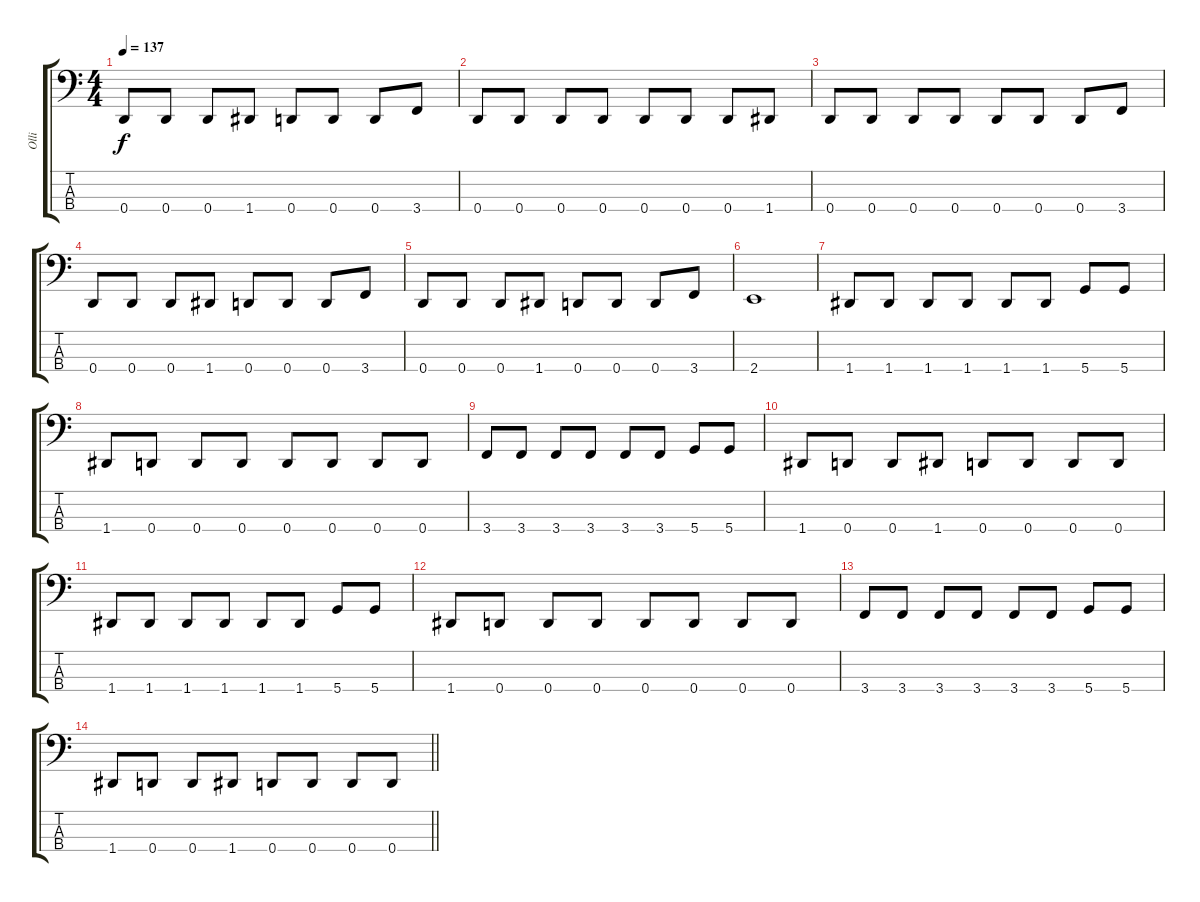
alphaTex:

\track ("Olli" "Olli") {instrument electricbassfinger}
\staff {score tabs}
\tuning (G2 D2 A1 D1) {hide}
\ts (4 4)
\tempo 137
\clef f4
\ks c
0.4.8{dy f} 0.4.8 0.4.8 1.4.8 0.4.8 0.4.8 0.4.8 3.4.8 |
0.4.8 0.4.8 0.4.8 0.4.8 0.4.8 0.4.8 0.4.8 1.4.8 |
0.4.8 0.4.8 0.4.8 0.4.8 0.4.8 0.4.8 0.4.8 3.4.8 |
0.4.8 0.4.8 0.4.8 1.4.8 0.4.8 0.4.8 0.4.8 3.4.8 |
0.4.8 0.4.8 0.4.8 1.4.8 0.4.8 0.4.8 0.4.8 3.4.8 |
2.4.1 |
1.4.8 1.4.8 1.4.8 1.4.8 1.4.8 1.4.8 5.4.8 5.4.8 |
1.4.8 0.4.8 0.4.8 0.4.8 0.4.8 0.4.8 0.4.8 0.4.8 |
3.4.8 3.4.8 3.4.8 3.4.8 3.4.8 3.4.8 5.4.8 5.4.8 |
1.4.8 0.4.8 0.4.8 1.4.8 0.4.8 0.4.8 0.4.8 0.4.8 |
1.4.8 1.4.8 1.4.8 1.4.8 1.4.8 1.4.8 5.4.8 5.4.8 |
1.4.8 0.4.8 0.4.8 0.4.8 0.4.8 0.4.8 0.4.8 0.4.8 |
3.4.8 3.4.8 3.4.8 3.4.8 3.4.8 3.4.8 5.4.8 5.4.8 |
\barLineRight lightlight
1.4.8 0.4.8 0.4.8 1.4.8 0.4.8 0.4.8 0.4.8 0.4.8
